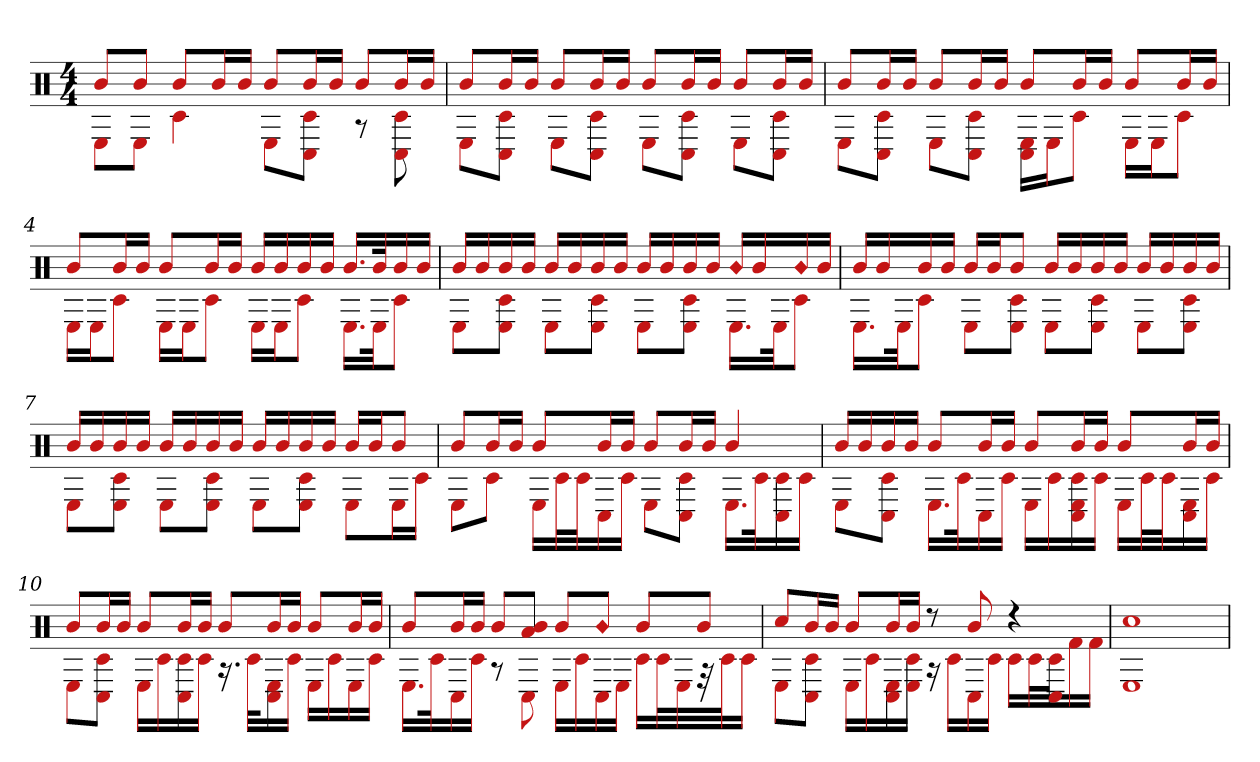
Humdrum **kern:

**kern
*part1
*staff1
*clefX
*k[]
*M4/4
=1
*^
8bL	8EL
8bJ	8EJ
8bL	4c#
16bL	.
16bJJ	.
8bL	8EL
16bL	8C# 8c#J
16bJJ	.
8bL	8r
16bL	8c# 8C#
16bJJ	.
=2	=2
8bL	8EL
16bL	8c# 8C#J
16bJJ	.
8bL	8EL
16bL	8c# 8C#J
16bJJ	.
8bL	8EL
16bL	8c# 8C#J
16bJJ	.
8bL	8EL
16bL	8c# 8C#J
16bJJ	.
=3	=3
8bL	8EL
16bL	8C# 8c#J
16bJJ	.
8bL	8EL
16bL	8c# 8C#J
16bJJ	.
8bL	16C# 16ELL
.	16EJ
16bL	8c#J
16bJJ	.
8bL	16ELL
.	16EJ
16bL	8c#J
16bJJ	.
=4	=4
8bL	16ELL
.	16EJ
16bL	8c#J
16bJJ	.
8bL	16ELL
.	16EJ
16bL	8c#J
16bJJ	.
16bLL	16ELL
16b	16EJ
16b	8c#J
16bJJ	.
16.bLL	16.ELL
32bk	32EJk
16b	8c#J
16bJJ	.
=5	=5
16bLL	8EL
16b	.
16b	8E 8c#J
16bJJ	.
16bLL	8EL
16b	.
16b	8E 8c#J
16bJJ	.
16bLL	8EL
16b	.
16b	8E 8c#J
16bJJ	.
!LO:N:head=diamond	!
16bLL	16.ELL
16b	.
.	32EJk
!LO:N:head=diamond	!
16b	8c#J
16bJJ	.
=6	=6
16bLL	16.ELL
16b	.
.	32EJk
16b	8c#J
16bJJ	.
16bLL	8EL
16bJ	.
8bJ	8E 8c#J
16bLL	8EL
16b	.
16b	8E 8c#J
16bJJ	.
16bLL	8EL
16b	.
16b	8E 8c#J
16bJJ	.
=7	=7
16bLL	8EL
16b	.
16b	8E 8c#J
16bJJ	.
16bLL	8EL
16b	.
16b	8E 8c#J
16bJJ	.
16bLL	8EL
16b	.
16b	8E 8c#J
16bJJ	.
16bLL	8EL
16bJ	.
8bJ	16EL
.	16c#JJ
=8	=8
8bL	8EL
16bL	8c#J
16bJJ	.
8bL	16ELL
.	32c#L
.	32c#J
16bL	16C#
16bJJ	16c#JJ
8bL	8EL
16bL	8c# 8C#J
16bJJ	.
4b	16.ELL
.	32c#k
.	16c# 16C#
.	16c#JJ
=9	=9
16bLL	8EL
16b	.
16b	8c# 8C#J
16bJJ	.
8bL	16.ELL
.	32c#k
16bL	16C#
16bJJ	16c#JJ
8bL	16ELL
.	16c#
16bL	16c# 16E 16C#
16bJJ	16c#JJ
8bL	16ELL
.	32c#L
.	32c#J
16bL	16C# 16E
16bJJ	16c#JJ
=10	=10
8bL	8EL
16bL	8c# 8C#J
16bJJ	.
8bL	16ELL
.	16c#
16bL	16c# 16C#
16bJJ	16c#JJ
8bL	16.r
.	32c#KLL
16bL	16E 16C#
16bJJ	16c#JJ
8bL	16ELL
.	16c#
16bL	16E
16bJJ	16c#JJ
=11	=11
8bL	16.ELL
.	32c#k
16bL	16C#
16bJJ	16c#JJ
8bL	8r
8a 8bJ	8C#
8bL	16ELL
.	16c#
!LO:N:head=diamond	!
8bJ	16C#
.	16EJJ
8bL	16c#LL
.	32c#L
.	32E
8bJ	32r
.	32c#J
.	16c#JJ
=12	=12
8cc#L	8EL
16bL	8C# 8c#J
16bJJ	.
8bL	16ELL
.	16c#
16bL	16E 16C#
16bJJ	16c# 16EJJ
8r	16r
.	16c#LL
8b	16C#
.	16c#JJ
4r	16c#LL
.	32c#L
.	32C# 32c#J
.	16f#
.	16f#JJ
=13	=13
1cc#	1E
*v	*v
=
*-
